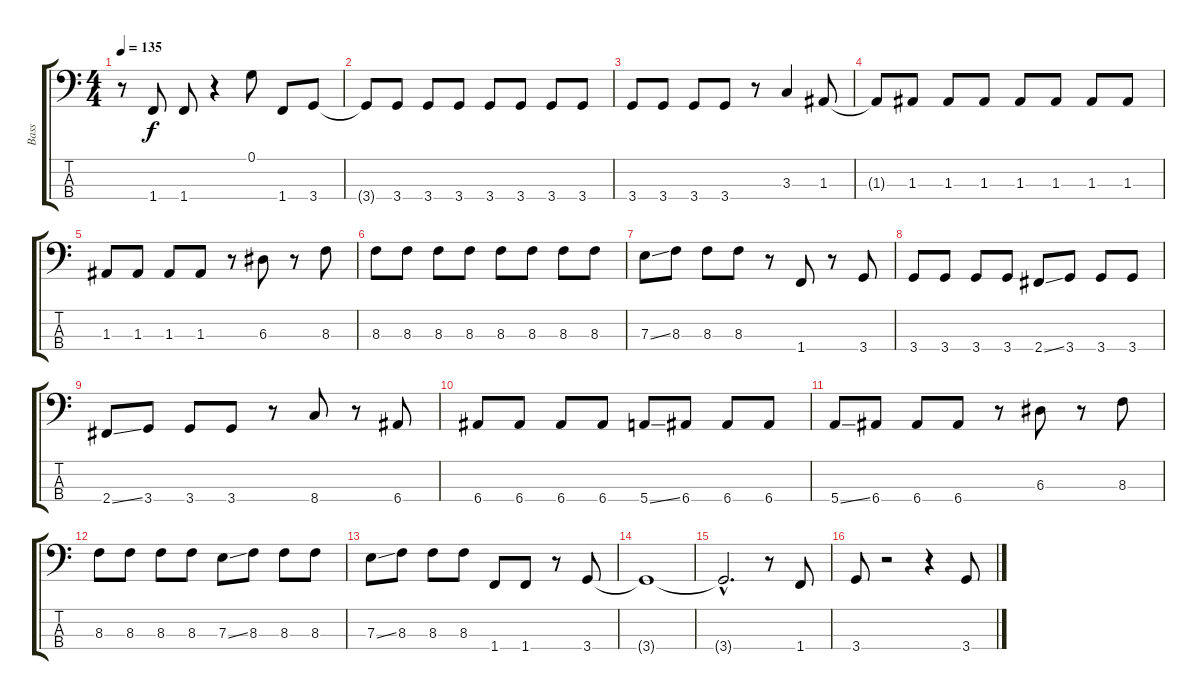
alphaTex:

\track ("Bass" "Bass") {instrument acousticbass}
\staff {score tabs}
\tuning (G2 D2 A1 E1) {hide}
\ts (4 4)
\tempo 135
\clef f4
\ks c
r.8{dy f} 1.4.8 1.4.8 r.4 0.1.8 1.4.8 3.4.8 |
3.4{t}.8 3.4.8 3.4.8 3.4.8 3.4.8 3.4.8 3.4.8 3.4.8 |
3.4.8 3.4.8 3.4.8 3.4.8 r.8 3.3.4 1.3.8 |
1.3{t}.8 1.3.8 1.3.8 1.3.8 1.3.8 1.3.8 1.3.8 1.3.8 |
1.3.8 1.3.8 1.3.8 1.3.8 r.8 6.3.8 r.8 8.3.8 |
8.3.8 8.3.8 8.3.8 8.3.8 8.3.8 8.3.8 8.3.8 8.3.8 |
7.3{ss}.8 8.3.8 8.3.8 8.3.8 r.8 1.4.8 r.8 3.4.8 |
3.4.8 3.4.8 3.4.8 3.4.8 2.4{ss}.8 3.4.8 3.4.8 3.4.8 |
2.4{ss}.8 3.4.8 3.4.8 3.4.8 r.8 8.4.8 r.8 6.4.8 |
6.4.8 6.4.8 6.4.8 6.4.8 5.4{ss}.8 6.4.8 6.4.8 6.4.8 |
5.4{ss}.8 6.4.8 6.4.8 6.4.8 r.8 6.3.8 r.8 8.3.8 |
8.3.8 8.3.8 8.3.8 8.3.8 7.3{ss}.8 8.3.8 8.3.8 8.3.8 |
7.3{ss}.8 8.3.8 8.3.8 8.3.8 1.4.8 1.4.8 r.8 3.4.8 |
3.4{t}.1 |
3.4{hac t}.2{d} r.8 1.4.8 |
3.4.8 r.2 r.4 3.4.8
